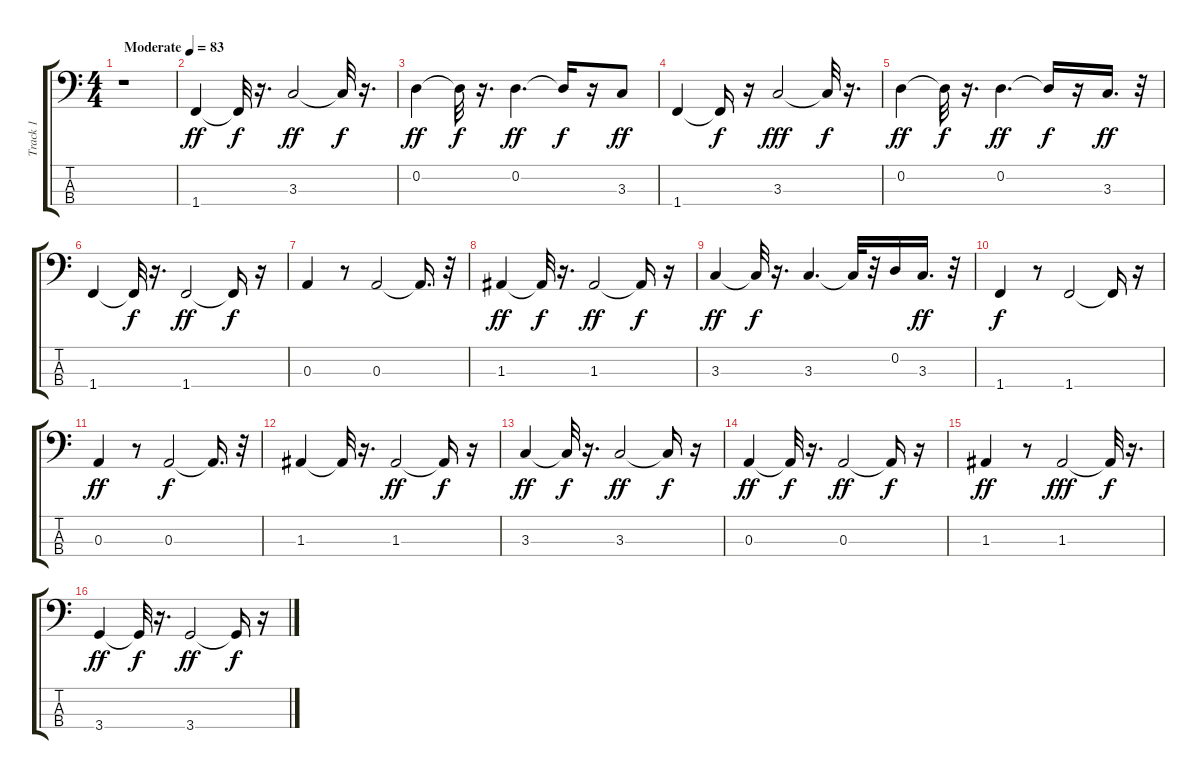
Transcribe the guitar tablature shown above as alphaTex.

\track ("Track 1" "Track 1") {instrument acousticbass}
\staff {score tabs}
\tuning (G2 D2 A1 E1) {hide}
\ts (4 4)
\tempo (83 "Moderate")
\clef f4
\ks c
r.1{dy ff instrument acousticbass} |
1.4.4 1.4{t}.32{dy f} r.16{d} 3.3.2{dy ff} 3.3{t}.32{dy f} r.16{d} |
0.2.4{dy ff} 0.2{t}.32{dy f} r.16{d} 0.2.4{d dy ff} 0.2{t}.16{dy f} r.16 3.3.8{dy ff} |
1.4.4 1.4{t}.16{dy f} r.16 3.3.2{dy fff} 3.3{t}.32{dy f} r.16{d} |
0.2.4{dy ff} 0.2{t}.32{dy f} r.16{d} 0.2.4{d dy ff} 0.2{t}.16{dy f} r.16 3.3.16{d dy ff} r.32 |
1.4.4 1.4{t}.32{dy f} r.16{d} 1.4.2{dy ff} 1.4{t}.16{dy f} r.16 |
0.3.4 r.8 0.3.2 0.3{t}.16{d} r.32 |
1.3.4{dy ff} 1.3{t}.32{dy f} r.16{d} 1.3.2{dy ff} 1.3{t}.16{dy f} r.16 |
3.3.4{dy ff} 3.3{t}.32{dy f} r.16{d} 3.3.4{d} 3.3{t}.32 r.32 0.2.16 3.3.16{d dy ff} r.32 |
1.4.4{dy f} r.8 1.4.2 1.4{t}.16 r.16 |
0.3.4{dy ff} r.8 0.3.2{dy f} 0.3{t}.16{d} r.32 |
1.3.4 1.3{t}.32 r.16{d} 1.3.2{dy ff} 1.3{t}.16{dy f} r.16 |
3.3.4{dy ff} 3.3{t}.32{dy f} r.16{d} 3.3.2{dy ff} 3.3{t}.16{dy f} r.16 |
0.3.4{dy ff} 0.3{t}.32{dy f} r.16{d} 0.3.2{dy ff} 0.3{t}.16{dy f} r.16 |
1.3.4{dy ff} r.8 1.3.2{dy fff} 1.3{t}.32{dy f} r.16{d} |
3.4.4{dy ff} 3.4{t}.32{dy f} r.16{d} 3.4.2{dy ff} 3.4{t}.16{dy f} r.16
